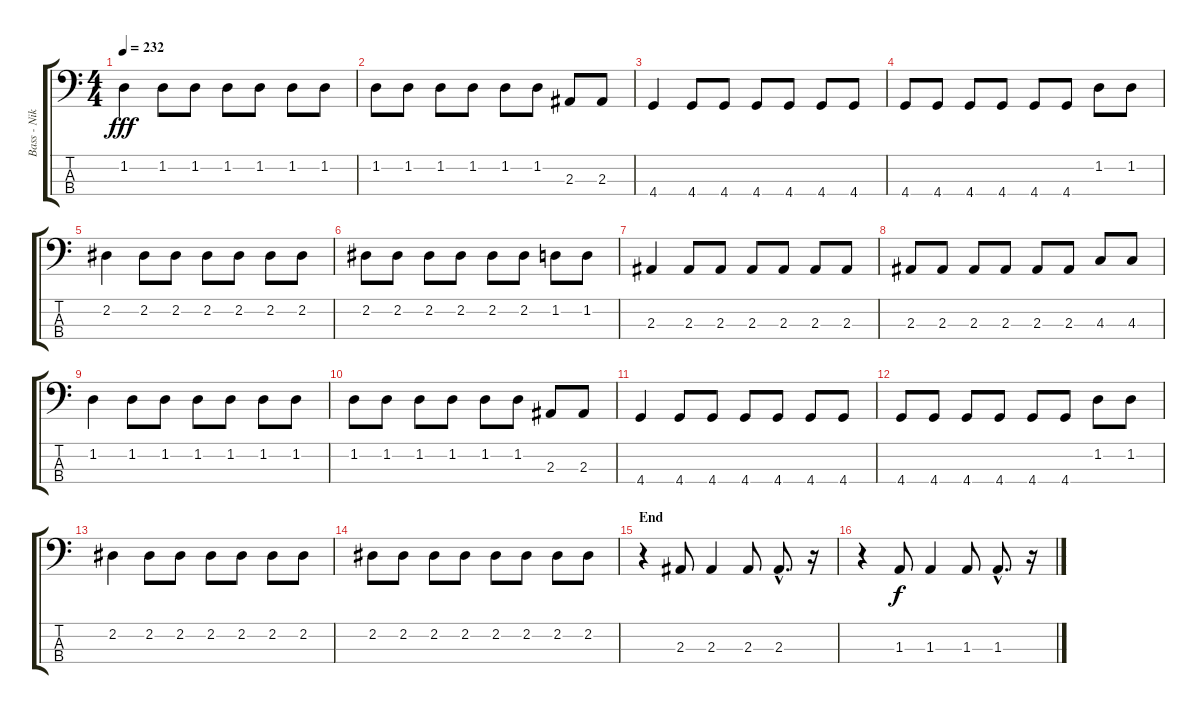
\track ("Bass - Nikola" "Bass - Nik") {instrument electricbassfinger}
\staff {score tabs}
\tuning (Gb2 Db2 Ab1 Eb1) {hide}
\ts (4 4)
\tempo 232
\clef f4
\ks c
1.2.4{dy fff} 1.2.8 1.2.8 1.2.8 1.2.8 1.2.8 1.2.8 |
1.2.8 1.2.8 1.2.8 1.2.8 1.2.8 1.2.8 2.3.8 2.3.8 |
4.4.4 4.4.8 4.4.8 4.4.8 4.4.8 4.4.8 4.4.8 |
4.4.8 4.4.8 4.4.8 4.4.8 4.4.8 4.4.8 1.2.8 1.2.8 |
2.2.4 2.2.8 2.2.8 2.2.8 2.2.8 2.2.8 2.2.8 |
2.2.8 2.2.8 2.2.8 2.2.8 2.2.8 2.2.8 1.2.8 1.2.8 |
2.3.4 2.3.8 2.3.8 2.3.8 2.3.8 2.3.8 2.3.8 |
2.3.8 2.3.8 2.3.8 2.3.8 2.3.8 2.3.8 4.3.8 4.3.8 |
1.2.4 1.2.8 1.2.8 1.2.8 1.2.8 1.2.8 1.2.8 |
1.2.8 1.2.8 1.2.8 1.2.8 1.2.8 1.2.8 2.3.8 2.3.8 |
4.4.4 4.4.8 4.4.8 4.4.8 4.4.8 4.4.8 4.4.8 |
4.4.8 4.4.8 4.4.8 4.4.8 4.4.8 4.4.8 1.2.8 1.2.8 |
2.2.4 2.2.8 2.2.8 2.2.8 2.2.8 2.2.8 2.2.8 |
2.2.8 2.2.8 2.2.8 2.2.8 2.2.8 2.2.8 2.2.8 2.2.8 |
\section ("" "End")
r.4 2.3.8 2.3.4 2.3.8 2.3{hac}.8{d} r.16 |
r.4 1.3.8{dy f} 1.3.4 1.3.8 1.3{hac}.8{d} r.16
